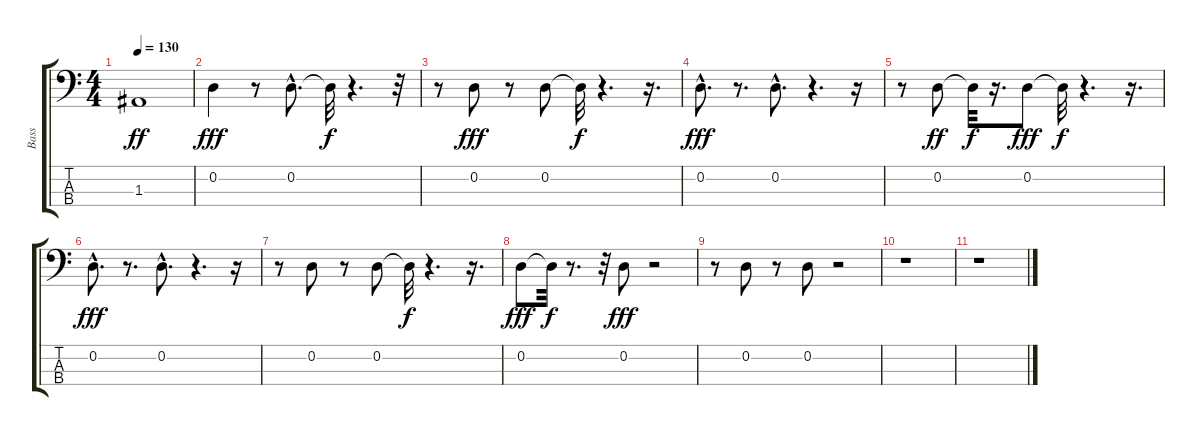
\track ("Bass" "Bass") {instrument electricbassfinger}
\staff {score tabs}
\tuning (G2 D2 A1 E1) {hide}
\ts (4 4)
\tempo 130
\clef f4
\ks c
1.3.1{dy ff} |
0.2.4{dy fff} r.8 0.2{hac}.8{d} 0.2{t}.32{dy f} r.4{d} r.32 |
r.8 0.2.8{dy fff} r.8 0.2.8 0.2{t}.32{dy f} r.4{d} r.16{d} |
0.2{hac}.8{d dy fff} r.8{d} 0.2{hac}.8{d} r.4{d} r.16 |
r.8 0.2.8{dy ff} 0.2{t}.32{dy f} r.16{d} 0.2.8{dy fff} 0.2{t}.32{dy f} r.4{d} r.16{d} |
0.2{hac}.8{d dy fff} r.8{d} 0.2{hac}.8{d} r.4{d} r.16 |
r.8 0.2.8 r.8 0.2.8 0.2{t}.32{dy f} r.4{d} r.16{d} |
0.2.8{dy fff} 0.2{t}.32{dy f} r.8{d} r.32 0.2.8{dy fff} r.2 |
r.8 0.2.8 r.8 0.2.8 r.2 |
r.1 |
r.1
